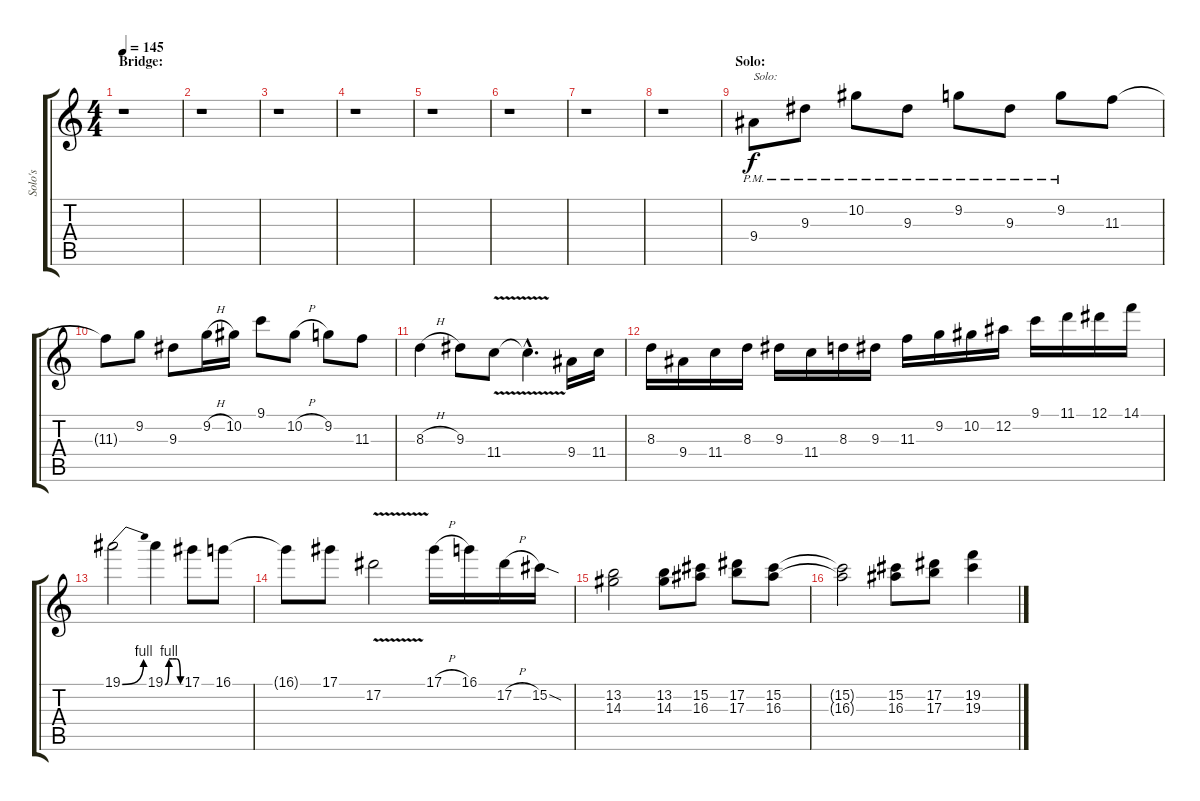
\track ("Solo's" "Solo's") {instrument distortionguitar}
\staff {score tabs}
\tuning (Eb4 Bb3 Gb3 Db3 Ab2 Eb2) {hide}
\ts (4 4)
\section ("" "Bridge:")
\tempo 145
\clef g2
\ks c
r.1{dy f} |
r.1 |
r.1 |
r.1 |
r.1 |
r.1 |
r.1 |
r.1 |
\section ("" "Solo:")
9.4{pm}.8{txt "Solo:"} 9.3{pm}.8 10.2{pm}.8 9.3{pm}.8 9.2{pm}.8 9.3{pm}.8 9.2{pm}.8 11.3.8 |
11.3{t}.8 9.2.8 9.3.8 9.2{h}.16 10.2.16 9.1.8 10.2{h}.8 9.2.8 11.3.8 |
8.3{h}.4 9.3.8 11.4{v}.8 11.4{hac t}.4{d} 9.4.16 11.4.16 |
8.3.16 9.4.16 11.4.16 8.3.16 9.3.16 11.4.16 8.3.16 9.3.16 11.3.16 9.2.16 10.2.16 12.2.16 9.1.16 11.1.16 12.1.16 14.1.16 |
19.1{be (bend 0 0 60 4)}.2 19.1{be (custom 0 0 15 4 30 4 45 4 60 0)}.4 17.1.8 16.1.8 |
16.1{t}.8 17.1.8 17.2{v}.2 17.1{h}.16 16.1.16 17.2{h}.16 15.2{sod}.16 |
(13.2 14.3).2 (13.2 14.3).8 (15.2 16.3).8 (17.2 17.3).8 (15.2 16.3).8 |
(15.2{t} 16.3{t}).2 (15.2 16.3).8 (17.2 17.3).8 (19.2 19.3).4
